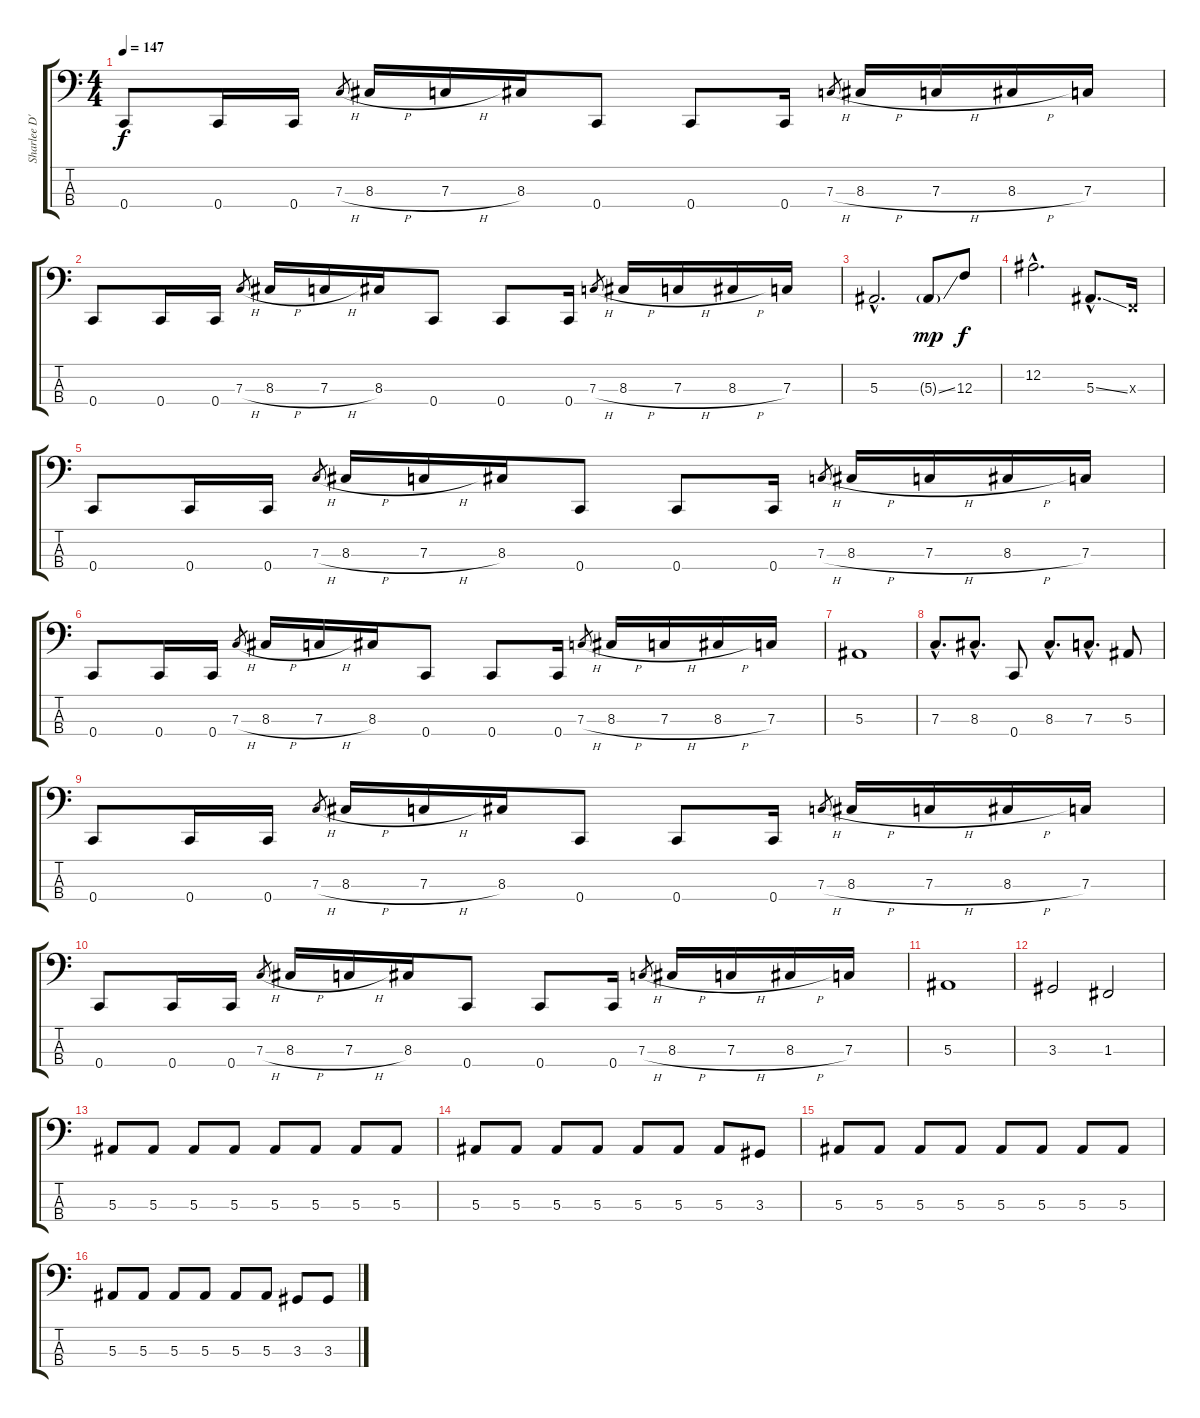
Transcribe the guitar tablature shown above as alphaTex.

\track ("Sharlee D'Angelo" "Sharlee D'") {instrument electricbasspick}
\staff {score tabs}
\tuning (Eb2 Bb1 F1 C1) {hide}
\ts (4 4)
\tempo 147
\clef f4
\ks c
0.4.8{dy f} 0.4.16 0.4.16 7.3{h}.8{gr} 8.3{h}.16 7.3{h}.16 8.3.16 0.4.8 0.4.8 0.4.16 7.3{h}.8{gr} 8.3{h}.16 7.3{h}.16 8.3{h}.16 7.3.16 |
0.4.8 0.4.16 0.4.16 7.3{h}.8{gr} 8.3{h}.16 7.3{h}.16 8.3.16 0.4.8 0.4.8 0.4.16 7.3{h}.8{gr} 8.3{h}.16 7.3{h}.16 8.3{h}.16 7.3.16 |
5.3{hac}.2{d} 5.3{ss g}.8{dy mp} 12.3.8{dy f} |
12.2{hac}.2{d} 5.3{ss hac}.8{d} 0.3{x}.16 |
0.4.8 0.4.16 0.4.16 7.3{h}.8{gr} 8.3{h}.16 7.3{h}.16 8.3.16 0.4.8 0.4.8 0.4.16 7.3{h}.8{gr} 8.3{h}.16 7.3{h}.16 8.3{h}.16 7.3.16 |
0.4.8 0.4.16 0.4.16 7.3{h}.8{gr} 8.3{h}.16 7.3{h}.16 8.3.16 0.4.8 0.4.8 0.4.16 7.3{h}.8{gr} 8.3{h}.16 7.3{h}.16 8.3{h}.16 7.3.16 |
5.3.1 |
7.3{hac}.8{d} 8.3{hac}.8{d} 0.4.8 8.3{hac}.8{d} 7.3{hac}.8{d} 5.3.8 |
0.4.8 0.4.16 0.4.16 7.3{h}.8{gr} 8.3{h}.16 7.3{h}.16 8.3.16 0.4.8 0.4.8 0.4.16 7.3{h}.8{gr} 8.3{h}.16 7.3{h}.16 8.3{h}.16 7.3.16 |
0.4.8 0.4.16 0.4.16 7.3{h}.8{gr} 8.3{h}.16 7.3{h}.16 8.3.16 0.4.8 0.4.8 0.4.16 7.3{h}.8{gr} 8.3{h}.16 7.3{h}.16 8.3{h}.16 7.3.16 |
5.3.1 |
3.3.2 1.3.2 |
5.3.8 5.3.8 5.3.8 5.3.8 5.3.8 5.3.8 5.3.8 5.3.8 |
5.3.8 5.3.8 5.3.8 5.3.8 5.3.8 5.3.8 5.3.8 3.3.8 |
5.3.8 5.3.8 5.3.8 5.3.8 5.3.8 5.3.8 5.3.8 5.3.8 |
5.3.8 5.3.8 5.3.8 5.3.8 5.3.8 5.3.8 3.3.8 3.3.8
